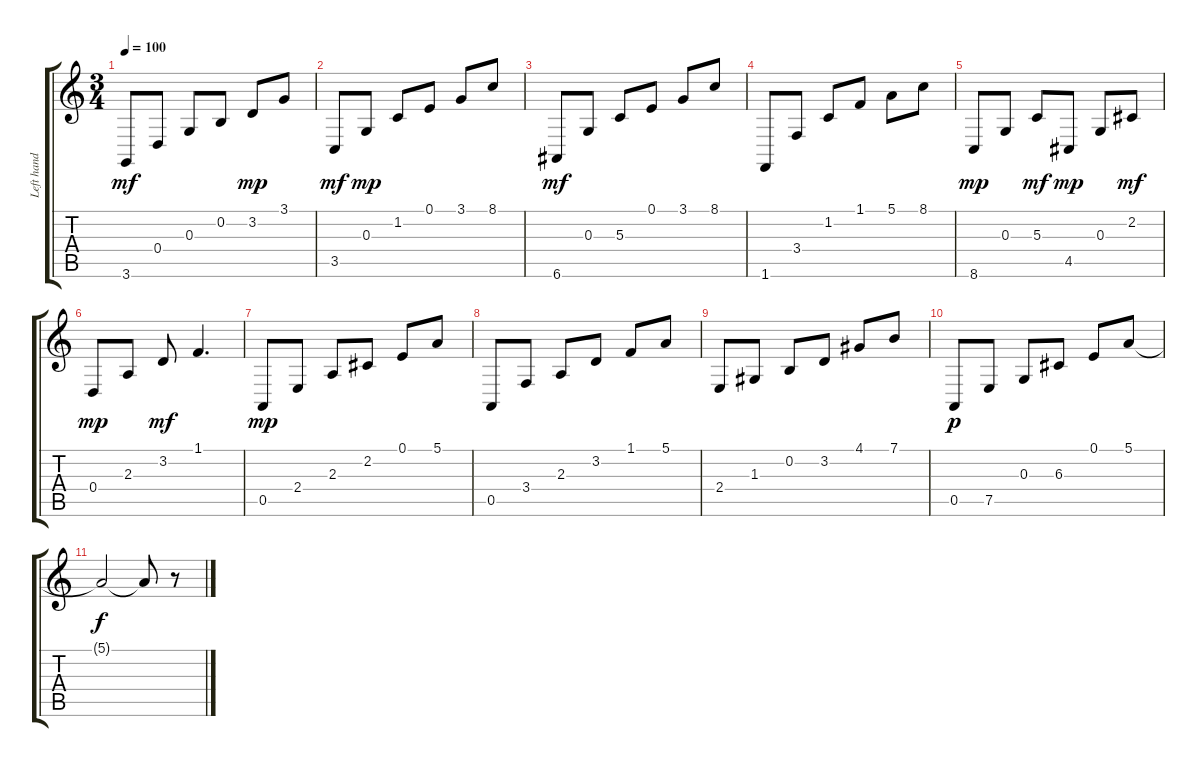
\track ("Left hand on the piano" "Left hand ") {instrument acousticgrandpiano}
\staff {score tabs}
\tuning (E4 B3 G3 D3 A2 E2) {hide}
\ts (3 4)
\tempo 100
\clef g2
\ks c
3.6.8{dy mf} 0.4.8 0.3.8 0.2.8 3.2.8{dy mp} 3.1.8 |
3.5.8{dy mf} 0.3.8{dy mp} 1.2.8 0.1.8 3.1.8 8.1.8 |
6.6.8{dy mf} 0.3.8 5.3.8 0.1.8 3.1.8 8.1.8 |
1.6.8 3.4.8 1.2.8 1.1.8 5.1.8 8.1.8 |
8.6.8{dy mp} 0.3.8 5.3.8{dy mf} 4.5.8{dy mp} 0.3.8 2.2.8{dy mf} |
0.4.8{dy mp} 2.3.8 3.2.8{dy mf} 1.1.4{d} |
0.5.8{dy mp} 2.4.8 2.3.8 2.2.8 0.1.8 5.1.8 |
0.5.8 3.4.8 2.3.8 3.2.8 1.1.8 5.1.8 |
2.4.8 1.3.8 0.2.8 3.2.8 4.1.8 7.1.8 |
0.5.8{dy p} 7.5.8 0.3.8 6.3.8 0.1.8 5.1.8 |
5.1{t}.2{dy f} 5.1{t}.8 r.8
